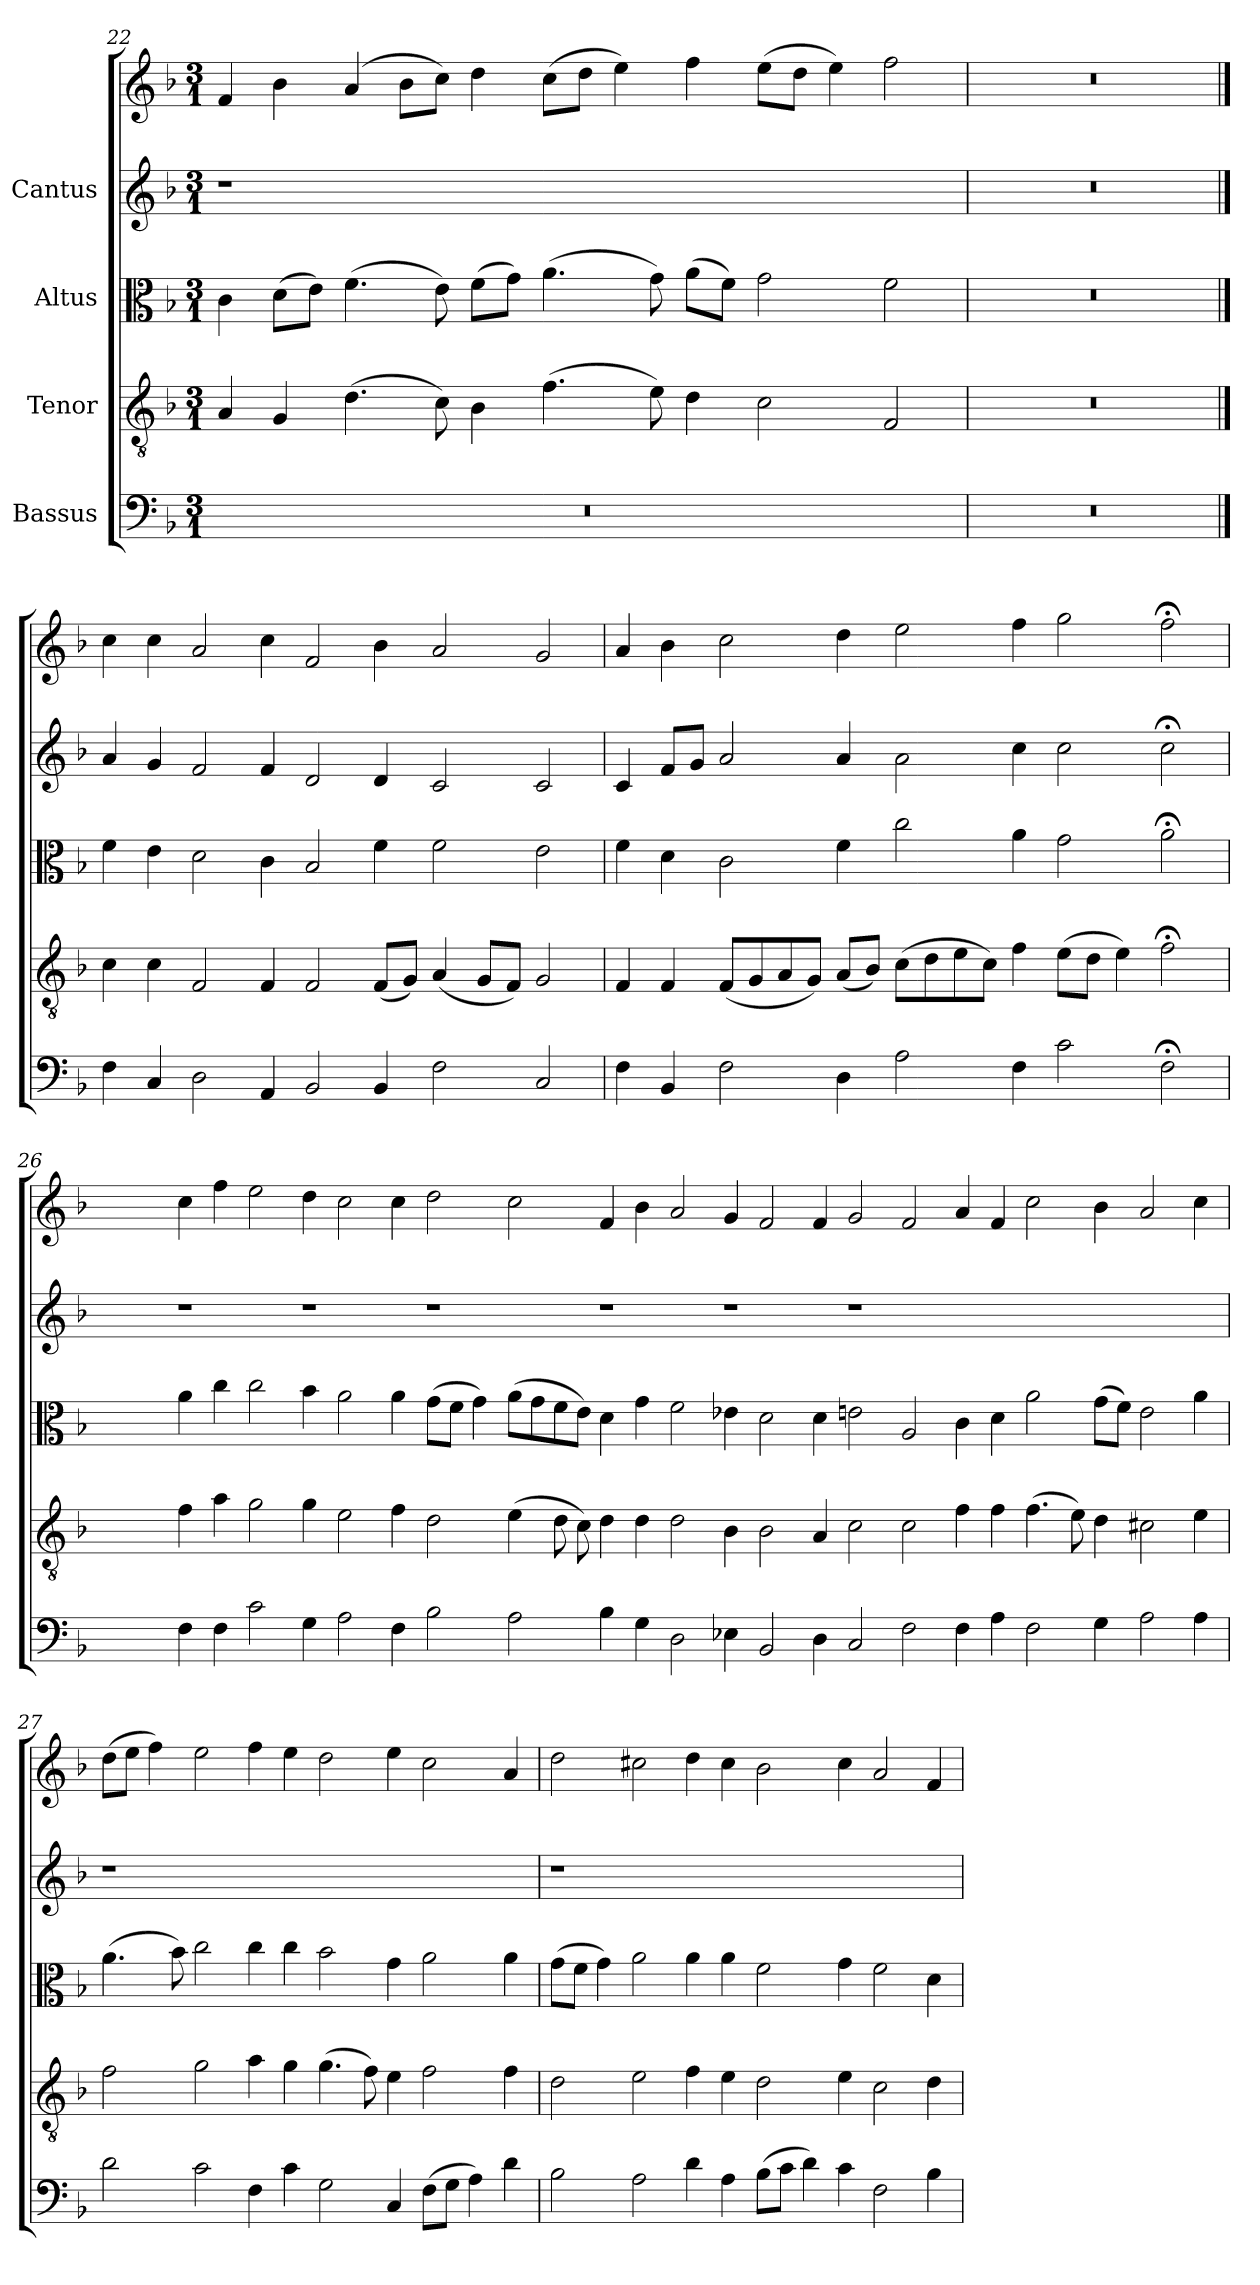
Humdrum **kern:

**kern	**kern	**kern	**kern	**kern
*part4	*part3	*part2	*part1	*part1
*staff5	*staff4	*staff3	*staff2	*staff1
*I"Bassus	*I"Tenor	*I"Altus	*I"Cantus	*
*clefF4	*clefGv2	*clefC3	*clefG2	*clefG2
*k[b-]	*k[b-]	*k[b-]	*k[b-]	*k[b-]
*F:	*F:	*F:	*F:	*F:
*M3/1	*M3/1	*M3/1	*M3/1	*M3/1
=22	=22	=22	=22	=22
0.r	4A/	4c\	1r	4f/
.	4G/	(>8d\L	.	4b-\
.	.	8e\J)	.	.
.	(>4.d\	(>4.f\	.	(<4a/
.	.	.	.	8b-\L
.	8c\)	8e\)	.	8cc\J)
.	4B-\	(>8f\L	0ryy	4dd\
.	.	8g\J)	.	.
.	(>4.f\	(>4.a\	.	(>8cc\L
.	.	.	.	8dd\J
.	.	.	.	4ee\)
.	8e\)	8g\)	.	.
.	4d\	(>8a\L	.	4ff\
.	.	8f\J)	.	.
.	2c\	2g\	.	(>8ee\L
.	.	.	.	8dd\J
.	.	.	.	4ee\)
.	2F/	2f\	.	2ff\
!!LO:LB:g=z
=23!|	=23!|	=23!|	=23!|	=23!|
0.r	0.r	0.r	0.r	0.r
==24	==24	==24	==24	==24
4F\	4c\	4f\	4a/	4cc\
4C/	4c\	4e\	4g/	4cc\
2D\	2F/	2d\	2f/	2a/
4AA/	4F/	4c\	4f/	4cc\
2BB-/	2F/	2B-/	2d/	2f/
4BB-/	(<8F/L	4f\	4d/	4b-\
.	8G/J)	.	.	.
2F\	(<4A/	2f\	2c/	2a/
.	8G/L	.	.	.
.	8F/J)	.	.	.
2C/	2G/	2e\	2c/	2g/
!!LO:PB:g=z
=25	=25	=25	=25	=25
4F\	4F/	4f\	4c/	4a/
4BB-/	4F/	4d\	8f/L	4b-\
.	.	.	8g/J	.
2F\	(<8F/L	2c\	2a/	2cc\
.	8G/	.	.	.
.	8A/	.	.	.
.	8G/J)	.	.	.
4D\	(<8A/L	4f\	4a/	4dd\
.	8B-/J)	.	.	.
2A\	(>8c\L	2cc\	2a\	2ee\
.	8d\	.	.	.
.	8e\	.	.	.
.	8c\J)	.	.	.
4F\	4f\	4a\	4cc\	4ff\
2c\	(>8e\L	2g\	2cc\	2gg\
.	8d\J	.	.	.
.	4e\)	.	.	.
2F;<\	2f;<\	2a;<\	2cc;<\	2ff;<\
!!LO:LB:g=z
=26!|	=26!|	=26!|	=26!|	=26!|
1ryy	1ryy	1ryy	1ryy	1ryy
4F\	4f\	4a\	1r	4cc\
4F\	4a\	4cc\	.	4ff\
2c\	2g\	2cc\	.	2ee\
4G\	4g\	4b-\	1r	4dd\
2A\	2e\	2a\	.	2cc\
4F\	4f\	4a\	.	4cc\
2B-\	2d\	(>8g\L	1r	2dd\
.	.	8f\J	.	.
.	.	4g\)	.	.
2A\	(>4e\	(>8a\L	.	2cc\
.	.	8g\	.	.
.	8d\	8f\	.	.
.	8c\)	8e\J)	.	.
4B-\	4d\	4d\	1r	4f/
4G\	4d\	4g\	.	4b-\
2D\	2d\	2f\	.	2a/
4E-X\	4B-\	4e-X\	1r	4g/
2BB-/	2B-\	2d\	.	2f/
4D\	4A/	4d\	.	4f/
2C/	2c\	2e\	1r	2g/
2F\	2c\	2A/	.	2f/
4F\	4f\	4c\	0ryy	4a/
4A\	4f\	4d\	.	4f/
2F\	(>4.f\	2a\	.	2cc\
.	8e\)	.	.	.
4G\	4d\	(>8g\L	.	4b-\
.	.	8f\J)	.	.
2A\	2c#X\	2e\	.	2a/
4A\	4e\	4a\	.	4cc\
!!LO:PB:g=z
=27	=27	=27	=27	=27
2d\	2f\	(>4.a\	1r	(>8dd\L
.	.	.	.	8ee\J
.	.	.	.	4ff\)
.	.	8b-\)	.	.
2c\	2g\	2cc\	.	2ee\
4F\	4a\	4cc\	0ryy	4ff\
4c\	4g\	4cc\	.	4ee\
2G\	(>4.g\	2b-\	.	2dd\
.	8f\)	.	.	.
4C/	4e\	4g\	.	4ee\
(>8F\L	2f\	2a\	.	2cc\
8G\J	.	.	.	.
4A\)	.	.	.	.
4d\	4f\	4a\	.	4a/
=28	=28	=28	=28	=28
2B-\	2d\	(>8g\L	1r	2dd\
.	.	8f\J	.	.
.	.	4g\)	.	.
2A\	2e\	2a\	.	2cc#X\
4d\	4f\	4a\	0ryy	4dd\
4A\	4e\	4a\	.	4cc#\
(>8B-\L	2d\	2f\	.	2b-\
8c\J	.	.	.	.
4d\)	.	.	.	.
4c\	4e\	4g\	.	4cc#\
2F\	2c\	2f\	.	2a/
4B-\	4d\	4d\	.	4f/
=	=	=	=	=
*-	*-	*-	*-	*-
